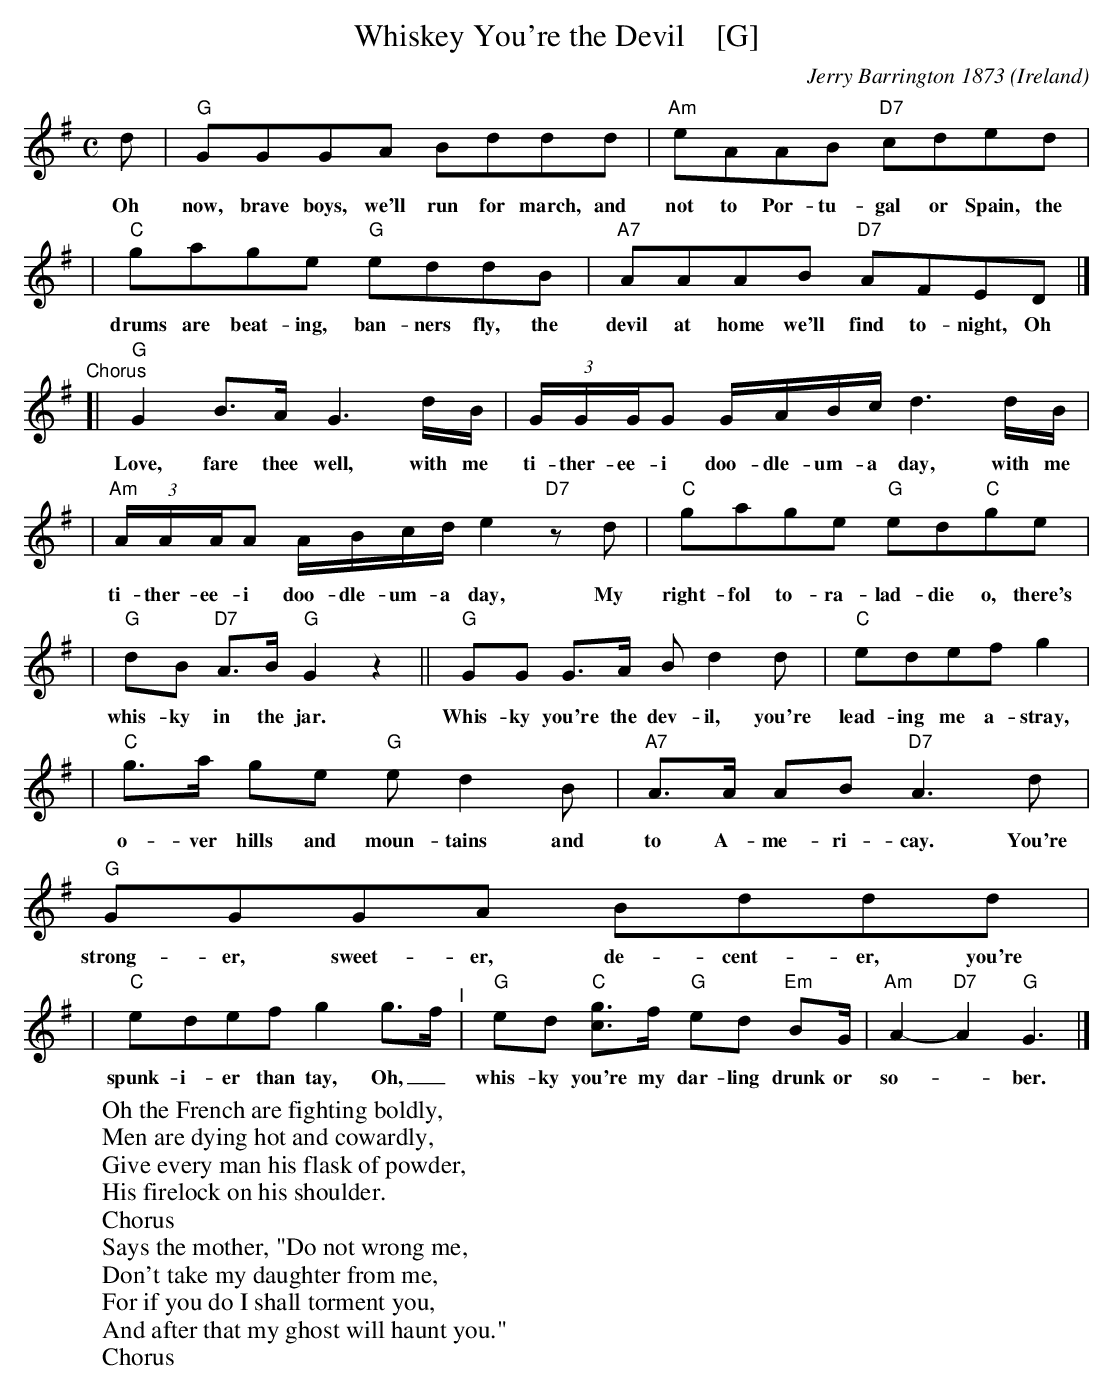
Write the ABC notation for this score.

X:1
T: Whiskey You're the Devil    [G]
C: Jerry Barrington 1873
O: Ireland
M: C
L: 1/16
K: G
d2 | "G"G2G2G2A2 B2d2d2d2 | "Am"e2A2A2B2 "D7"c2d2e2d2 |
w:Oh now, brave boys, we'll run for march, and not to Por-tu-gal or Spain, the
| "C"g2a2g2e2 "G"e2d2d2B2 | "A7"A2A2A2B2 "D7"A2F2E2D2 |]
w:drums are beat-ing, ban-ners fly, the devil at home we'll find to-night, Oh
"Chorus"\
[| "G"G4B3A G6dB | (3GGGG2 GABc d6 dB |
w:Love, fare thee well, with me ti-ther-ee-i doo-dle-um-a day, with me
| "Am"(3AAAA2 ABcd e4 "D7"z2d2 | "C"g2a2g2e2 "G"e2d2"C"g2e2 |
w:ti-ther-ee-i doo-dle-um-a day, My right-fol to-ra-lad-die o, there's
| "G"d2B2 "D7"A3B "G"G4 z4 || "G"G2G2 G3A B2d4d2 | "C"e2d2e2f2 g4 |
w:whis-ky in the jar. Whis-ky you're the dev-il, you're lead-ing me a-stray,
| "C"g3a g2e2 "G"e2d4B2 | "A7"A3A A2B2 "D7"A6 d2 | "G"G2G2G2A2 B2d2d2d2 |
w:o-ver hills and moun-tains and to A-me-ri-cay. You're strong-er, sweet-er, de-cent-er, you're
| "C"e2d2e2f2 g4g3f "^I"| "G"e2d2 "C"[g3c3]f "G"e2d2 "Em"B2G | "Am"A4-"D7"A4 "G"G6 |]
w:spunk-i-er than tay, Oh,_ whis-ky you're my dar-ling drunk or so-*ber.
W:Oh the French are fighting boldly,
W:Men are dying hot and cowardly,
W:Give every man his flask of powder,
W:His firelock on his shoulder.
W:     Chorus
W:Says the mother, "Do not wrong me,
W:Don't take my daughter from me,
W:For if you do I shall torment you,
W:And after that my ghost will haunt you."
W:     Chorus
